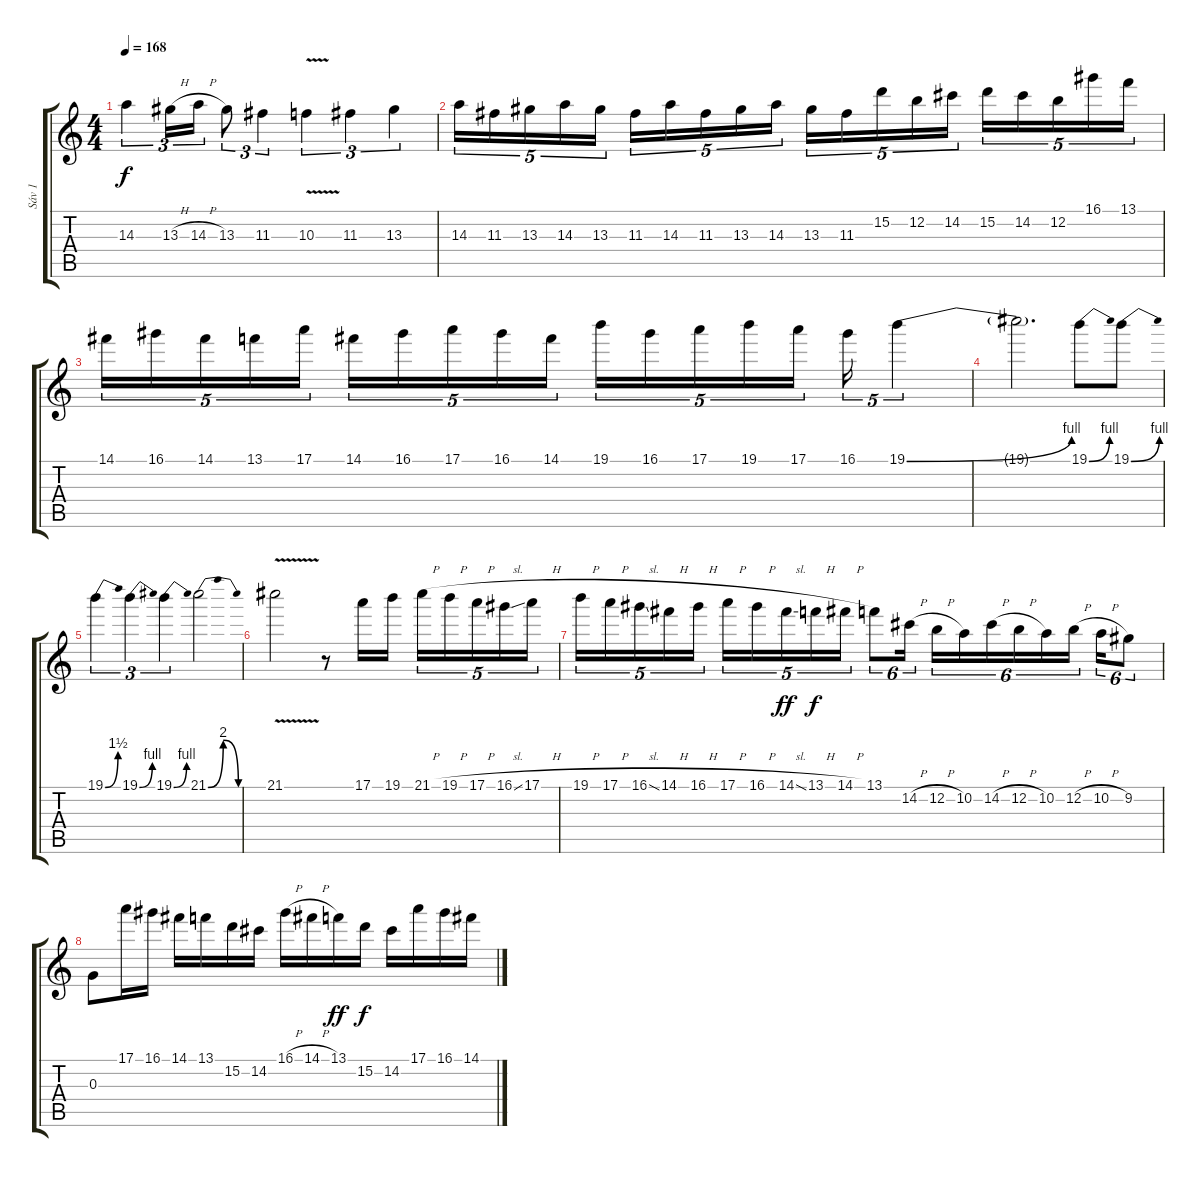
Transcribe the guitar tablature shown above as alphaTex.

\track ("Sáv 1" "Sáv 1") {mute instrument overdrivenguitar}
\staff {score tabs}
\tuning (E4 B3 G3 D3 A2 E2) {hide}
\ts (4 4)
\tempo 168
\clef g2
\ks c
14.3.4{tu (3 2) dy f} 13.3{h}.16{tu (3 2)} 14.3{h}.16{tu (3 2)} 13.3.8{tu (3 2)} 11.3.4{tu (3 2)} 10.3{v}.4{tu (3 2)} 11.3.4{tu (3 2)} 13.3.4{tu (3 2)} |
14.3.16{tu (5 4)} 11.3.16{tu (5 4)} 13.3.16{tu (5 4)} 14.3.16{tu (5 4)} 13.3.16{tu (5 4)} 11.3.16{tu (5 4)} 14.3.16{tu (5 4)} 11.3.16{tu (5 4)} 13.3.16{tu (5 4)} 14.3.16{tu (5 4)} 13.3.16{tu (5 4)} 11.3.16{tu (5 4)} 15.2.16{tu (5 4)} 12.2.16{tu (5 4)} 14.2.16{tu (5 4)} 15.2.16{tu (5 4)} 14.2.16{tu (5 4)} 12.2.16{tu (5 4)} 16.1.16{tu (5 4)} 13.1.16{tu (5 4)} |
14.1.16{tu (5 4)} 16.1.16{tu (5 4)} 14.1.16{tu (5 4)} 13.1.16{tu (5 4)} 17.1.16{tu (5 4)} 14.1.16{tu (5 4)} 16.1.16{tu (5 4)} 17.1.16{tu (5 4)} 16.1.16{tu (5 4)} 14.1.16{tu (5 4)} 19.1.16{tu (5 4)} 16.1.16{tu (5 4)} 17.1.16{tu (5 4)} 19.1.16{tu (5 4)} 17.1.16{tu (5 4)} 16.1.16{tu (5 4)} 19.1{be (bend 0 0 60 4)}.4{tu (5 4)} |
19.1{t}.2{d} 19.1{be (bend 0 0 60 4)}.8 19.1{be (bend 0 0 60 4)}.8 |
19.1{be (bend 0 0 60 6)}.4{tu (3 2)} 19.1{be (bend 0 0 60 4)}.4{tu (3 2)} 19.1{be (bend 0 0 60 4)}.4{tu (3 2)} 21.1{be (bendrelease 0 0 15 8 30 8 60 0)}.2 |
21.1{v}.2 r.8 17.1.16 19.1.16 21.1{h}.16{tu (5 4)} 19.1{h}.16{tu (5 4)} 17.1{h}.16{tu (5 4)} 16.1{sl}.16{tu (5 4)} 17.1{h}.16{tu (5 4)} |
19.1{h}.16{tu (5 4)} 17.1{h}.16{tu (5 4)} 16.1{sl}.16{tu (5 4)} 14.1{h}.16{tu (5 4)} 16.1{h}.16{tu (5 4)} 17.1{h}.16{tu (5 4)} 16.1{h}.16{tu (5 4)} 14.1{sl}.16{tu (5 4) dy ff} 13.1{h}.16{tu (5 4) dy f} 14.1{h}.16{tu (5 4)} 13.1.8{tu (6 4)} 14.2{h}.16{tu (6 4)} 12.2{h}.16{tu (6 4)} 10.2.16{tu (6 4)} 14.2{h}.16{tu (6 4)} 12.2{h}.16{tu (6 4)} 10.2.16{tu (6 4)} 12.2{h}.16{tu (6 4)} 10.2{h}.16{tu (6 4)} 9.2.8{tu (6 4)} |
0.3.8 17.1.16 16.1.16 14.1.16 13.1.16 15.2.16 14.2.16 16.1{h}.16 14.1{h}.16 13.1.16{dy ff} 15.2.16{dy f} 14.2.16 17.1.16 16.1.16 14.1.16
